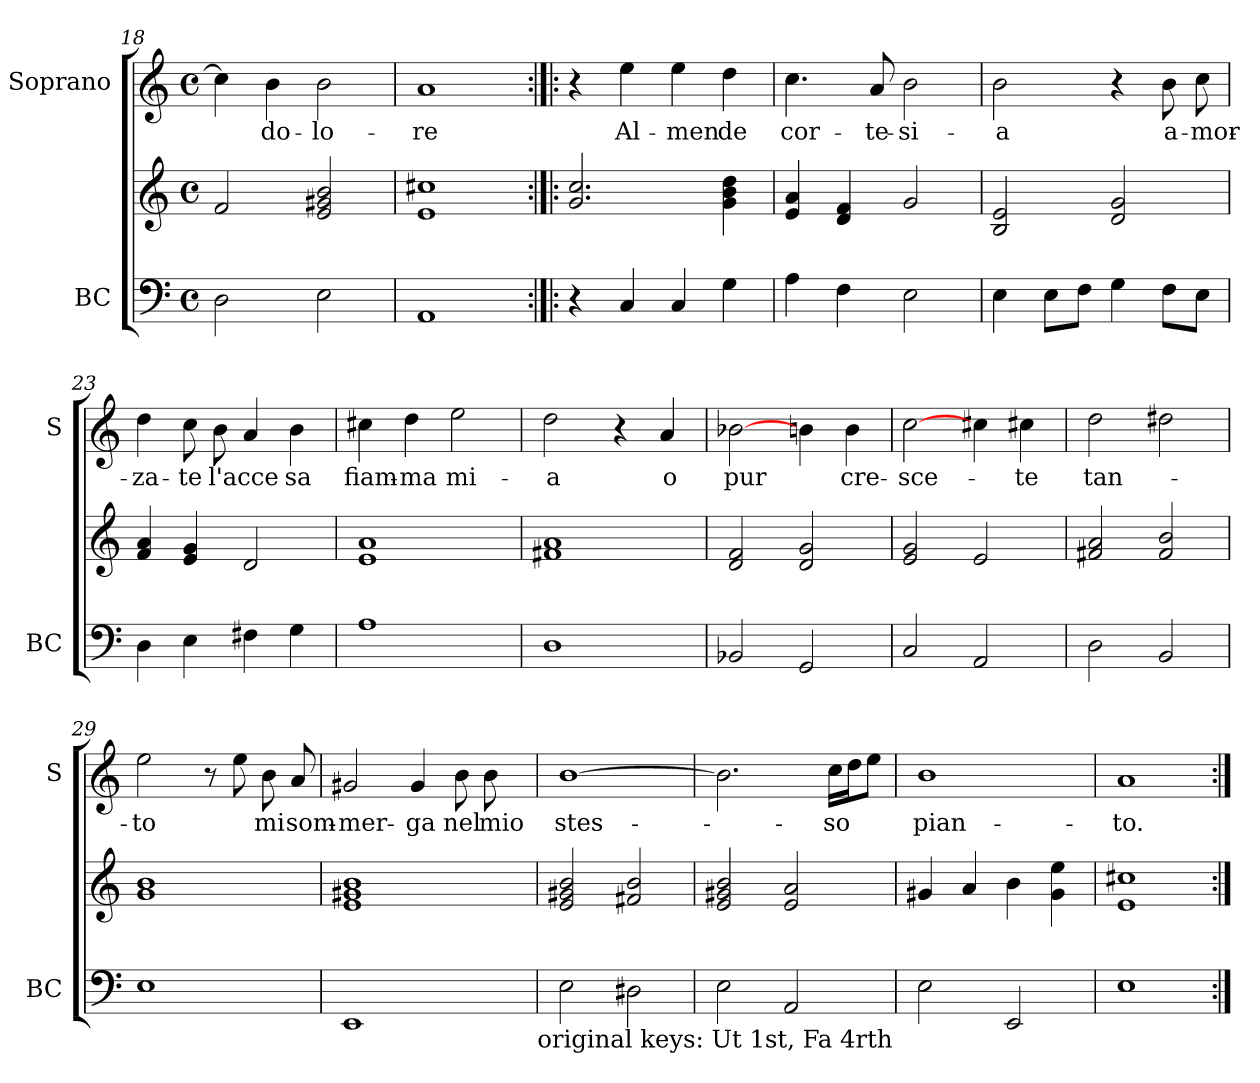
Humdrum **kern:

**kern	**kern	**kern	**text
*part3	*part2	*part1	*part1
*staff3	*staff2	*staff1	*staff1
*I"BC	*	*I"Soprano	*
*I'BC	*	*I'S	*
*clefF4	*clefG2	*clefG2	*
*k[]	*k[]	*k[]	*
*C:	*C:	*C:	*
*M4/4	*M4/4	*M4/4	*
*met(c)	*met(c)	*met(c)	*
=18	=18	=18	=18
2D\	2f/	4cc\]	.
.	.	4b\	do-
2E\	2e/ 2g#X/ 2b/	2b\	-lo-
=19	=19	=19	=19
1AA	1e 1cc#X	1a	-re
=20:|!|:	=20:|!|:	=20:|!|:	=20:|!|:
4r	2.g/ 2.cc/	4r	.
4C/	.	4ee\	Al-
4C/	.	4ee\	-men
4G\	4g\ 4b\ 4dd\	4dd\	de
=21	=21	=21	=21
4A\	4e/ 4a/	4.cc\	cor-
4F\	4d/ 4f/	.	.
.	.	8a/	-te-
2E\	2g/	2b\	-si-
!!LO:PB:g=z
=22	=22	=22	=22
4E\	2B/ 2e/	2b\	-a
8E\L	.	.	.
8F\J	.	.	.
4G\	2d/ 2g/	4r	.
8F\L	.	8b\	a-
8E\J	.	8cc\	-mor-
=23	=23	=23	=23
4D\	4f/ 4a/	4dd\	-za-
4E\	4e/ 4g/	8cc\	-te
.	.	8b\	l'acce
4F#X\	2d/	4a/	.
4G\	.	4b\	sa
=24	=24	=24	=24
1A	1e 1a	4cc#X\	fiam-
.	.	4dd\	-ma
.	.	2ee\	mi-
=25	=25	=25	=25
1D	1f#X 1a	2dd\	-a
.	.	4r	.
.	.	4a/	o
=26	=26	=26	=26
2BB-X/	2d/ 2f/	[2b-X\	pur
2GG/	2d/ 2g/	4b\	.
.	.	4b\	cre-
=27	=27	=27	=27
2C/	2e/ 2g/	[2cc\	-sce-
2AA/	2e/	4cc#\	.
.	.	4cc#X\	-te
=28	=28	=28	=28
2D\	2f#X/ 2a/	2dd\	tan-
2BB/	2f#/ 2b/	2dd#X\	.
!!LO:LB:g=z
=29	=29	=29	=29
1E	1g 1b	2ee\	-to
.	.	8r	ch'io
.	.	8ee\	.
.	.	8b\	mi
.	.	8a/	som-
=30	=30	=30	=30
1EE	1e 1g#X 1b	2g#X/	-mer-
.	.	4g#/	-ga
.	.	8b\	nel
.	.	8b\	mio
16.ryy	16.ryy	16.ryy	.
!LO:TX:b:t=original keys&colon; Ut 1st, Fa 4rth	!	!	!
=31	=31	=31	=31
2E\	2e/ 2g#X/ 2b/	[1b	stes-
2D#X\	2f#X/ 2b/	.	.
=32	=32	=32	=32
2E\	2e/ 2g#X/ 2b/	2.b\]	.
2AA/	2e/ 2a/	.	.
.	.	16cc\LL	-so
.	.	16dd\J	.
.	.	8ee\J	.
=33	=33	=33	=33
2E\	4g#X/	1b	pian-
.	4a/	.	.
2EE/	4b\	.	.
.	4g#\ 4ee\	.	.
=34	=34	=34	=34
1E	1e 1cc#X	1a	-to.
=:|!	=:|!	=:|!	=:|!
*-	*-	*-	*-
